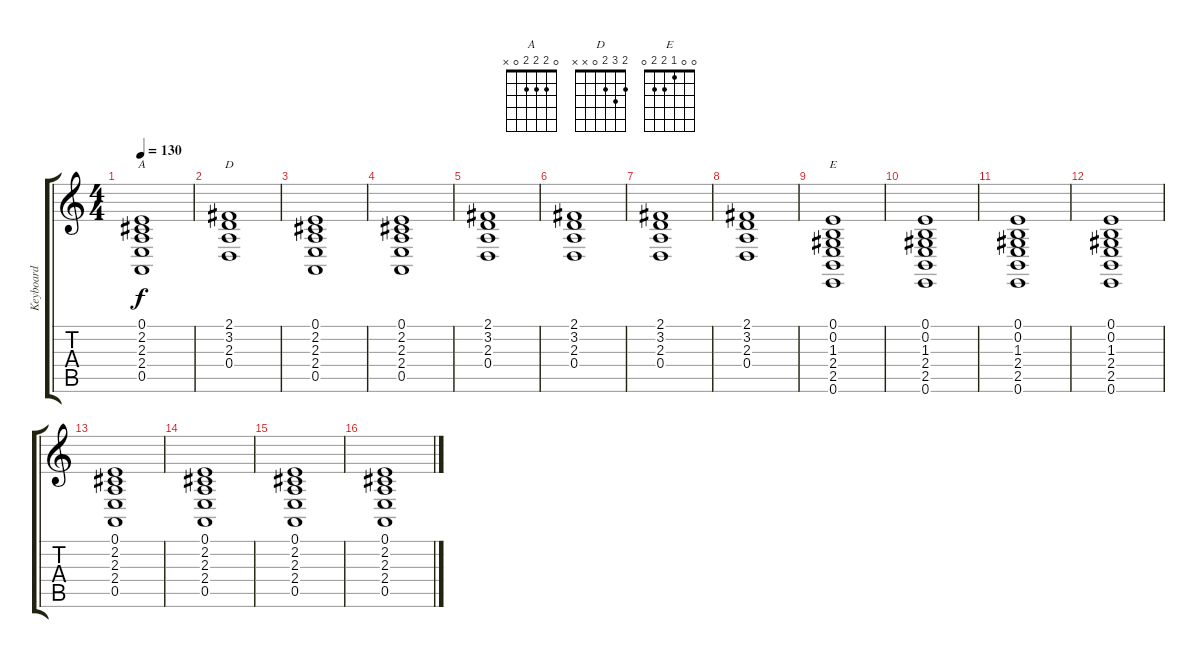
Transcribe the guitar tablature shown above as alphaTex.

\track ("Keyboard" "Keyboard") {instrument churchorgan}
\staff {score tabs}
\tuning (E4 B3 G3 D3 A2 E2) {hide}
\chord ("A" 0 2 2 2 0 x)
\chord ("D" 2 3 2 0 x x)
\chord ("E" 0 0 1 2 2 0)
\ts (4 4)
\tempo 130
\clef g2
\ks c
(0.1 2.2 2.3 2.4 0.5).1{ch "A" dy f} |
(2.1 3.2 2.3 0.4).1{ch "D"} |
(0.1 2.2 2.3 2.4 0.5).1 |
(0.1 2.2 2.3 2.4 0.5).1 |
(2.1 3.2 2.3 0.4).1 |
(2.1 3.2 2.3 0.4).1 |
(2.1 3.2 2.3 0.4).1 |
(2.1 3.2 2.3 0.4).1 |
(0.1 0.2 1.3 2.4 2.5 0.6).1{ch "E"} |
(0.1 0.2 1.3 2.4 2.5 0.6).1 |
(0.1 0.2 1.3 2.4 2.5 0.6).1 |
(0.1 0.2 1.3 2.4 2.5 0.6).1 |
(0.1 2.2 2.3 2.4 0.5).1 |
(0.1 2.2 2.3 2.4 0.5).1 |
(0.1 2.2 2.3 2.4 0.5).1 |
(0.1 2.2 2.3 2.4 0.5).1
